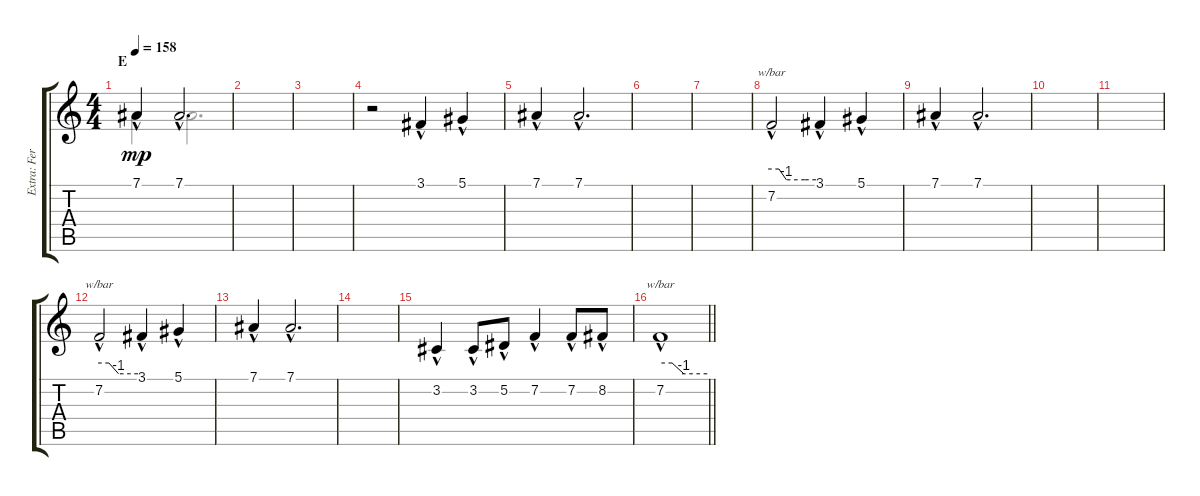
\track ("Extra: Ferdy" "Extra: Fer") {instrument fx4atmosphere}
\staff {score tabs}
\tuning (Eb4 Bb3 Gb3 Db3 Ab2 Eb2) {hide}
\voice
\ts (4 4)
\section ("" "E")
\tempo 158
\clef g2
\ks c
7.1{hac}.4{dy mp} 7.1{hac}.2{d} |
|
|
r.2 3.1{hac}.4 5.1{hac}.4 |
7.1{hac}.4 7.1{hac}.2{d} |
|
|
7.2{hac}.2{tbe (custom default 0 0 10 0 20 -4 45 -4 60 -4)} 3.1{hac}.4 5.1{hac}.4 |
7.1{hac}.4 7.1{hac}.2{d} |
|
|
7.2{hac}.2{tbe (custom default 0 0 15 0 30 -4 60 -4)} 3.1{hac}.4 5.1{hac}.4 |
7.1{hac}.4 7.1{hac}.2{d} |
|
3.2{hac}.4 3.2{hac}.8 5.2{hac}.8 7.2{hac}.4 7.2{hac}.8 8.2{hac}.8 |
\barLineRight lightlight
7.2{hac}.1{tbe (custom default 0 0 15 0 30 -4 60 -4)}
\voice
\clef g2
\ottava regular
\simile none
\ks c
7.1.4{dy mp} 7.1.2{d} |
|
|
|
|
|
|
|
|
|
|
|
|
|
|
\barLineRight lightlight
